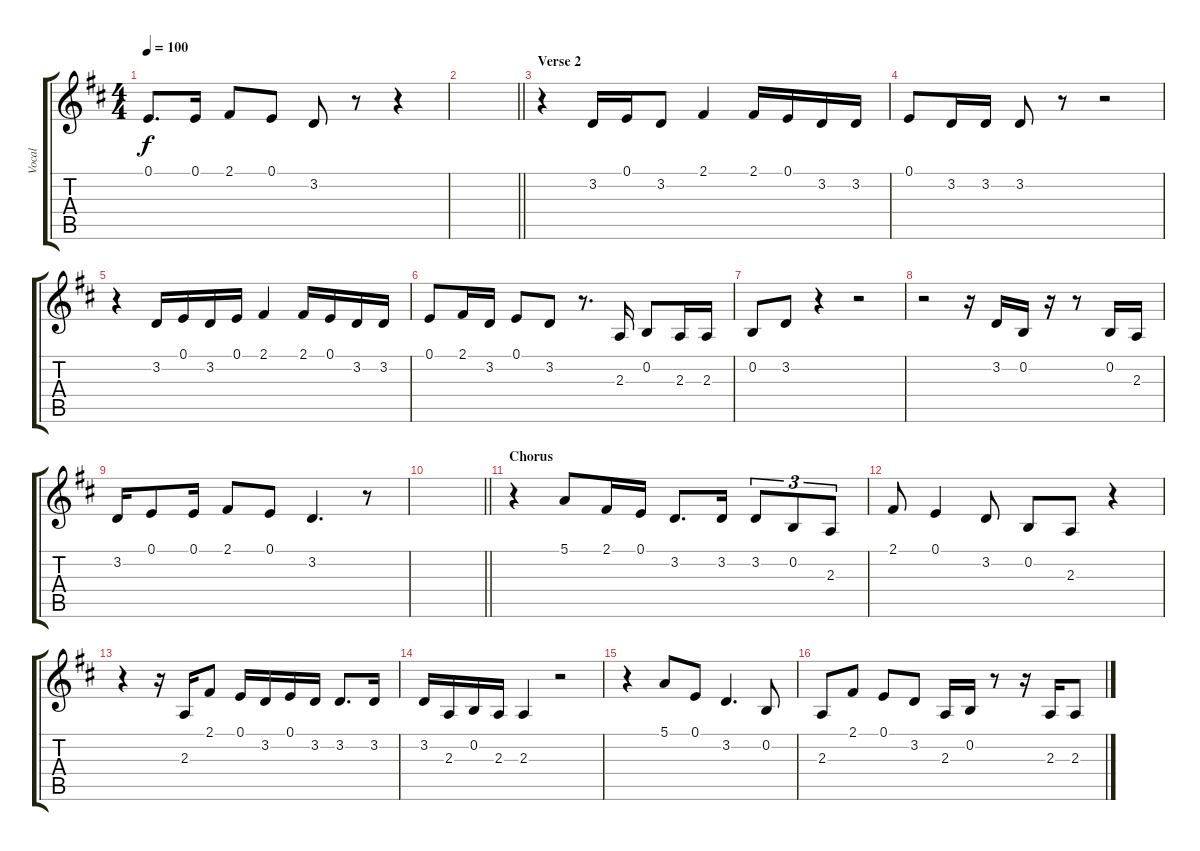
\track ("Vocal" "Vocal") {instrument flute}
\staff {score tabs}
\tuning (E4 B3 G3 D3 A2 E2) {hide}
\ts (4 4)
\tempo 100
\clef g2
\ks d
0.1.8{d dy f} 0.1.16 2.1.8 0.1.8 3.2.8 r.8 r.4 |
\barLineRight lightlight
|
\section ("" "Verse 2")
r.4 3.2.16 0.1.16 3.2.8 2.1.4 2.1.16 0.1.16 3.2.16 3.2.16 |
0.1.8 3.2.16 3.2.16 3.2.8 r.8 r.2 |
r.4 3.2.16 0.1.16 3.2.16 0.1.16 2.1.4 2.1.16 0.1.16 3.2.16 3.2.16 |
0.1.8 2.1.16 3.2.16 0.1.8 3.2.8 r.8{d} 2.3.16 0.2.8 2.3.16 2.3.16 |
0.2.8 3.2.8 r.4 r.2 |
r.2 r.16 3.2.16 0.2.16 r.16 r.8 0.2.16 2.3.16 |
3.2.16 0.1.8 0.1.16 2.1.8 0.1.8 3.2.4{d} r.8 |
\barLineRight lightlight
|
\section ("" "Chorus")
r.4 5.1.8 2.1.16 0.1.16 3.2.8{d} 3.2.16 3.2.8{tu (3 2)} 0.2.8{tu (3 2)} 2.3.8{tu (3 2)} |
2.1.8 0.1.4 3.2.8 0.2.8 2.3.8 r.4 |
r.4 r.16 2.3.16 2.1.8 0.1.16 3.2.16 0.1.16 3.2.16 3.2.8{d} 3.2.16 |
3.2.16 2.3.16 0.2.16 2.3.16 2.3.4 r.2 |
r.4 5.1.8 0.1.8 3.2.4{d} 0.2.8 |
2.3.8 2.1.8 0.1.8 3.2.8 2.3.16 0.2.16 r.8 r.16 2.3.16 2.3.8
